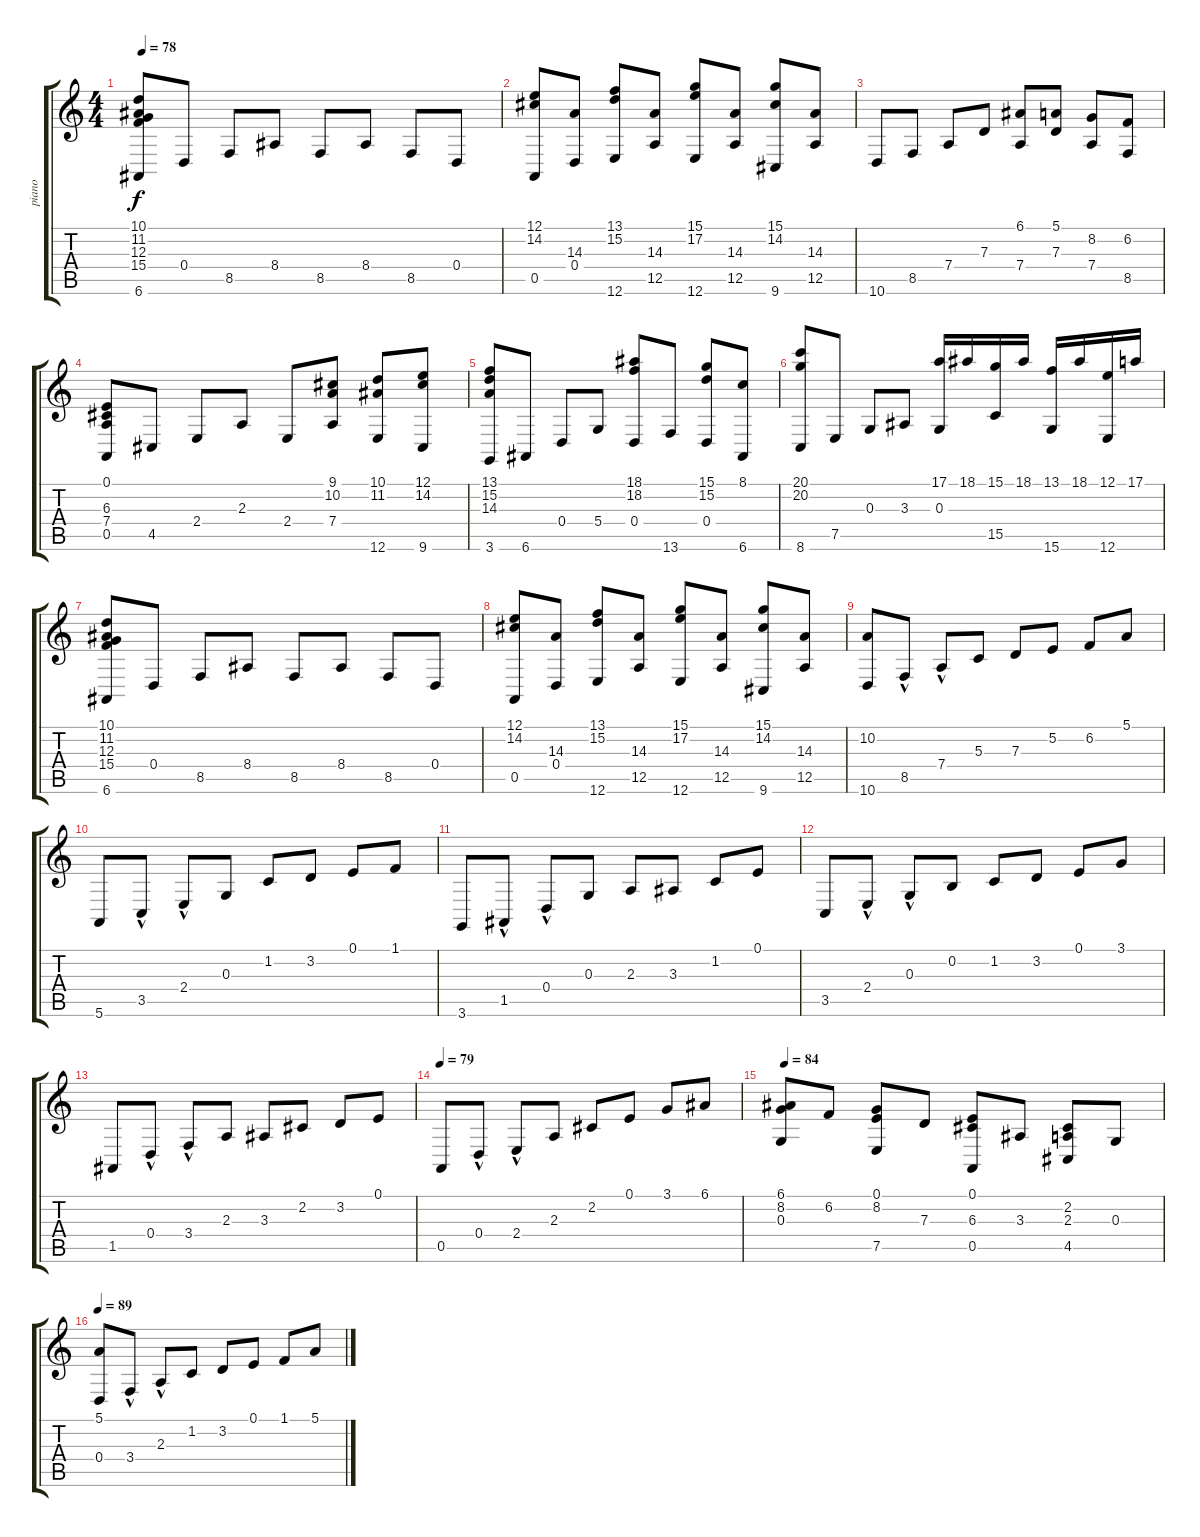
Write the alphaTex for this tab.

\track ("piano" "piano") {instrument acousticgrandpiano}
\staff {score tabs}
\tuning (E4 B3 G3 D3 A2 E2) {hide}
\ts (4 4)
\tempo 78
\clef g2
\ks c
(10.1 11.2 12.3 15.4 6.6).8{dy f} 0.4.8 8.5.8 8.4.8 8.5.8 8.4.8 8.5.8 0.4.8 |
(12.1 14.2 0.5).8 (14.3 0.4).8 (13.1 15.2 12.6).8 (14.3 12.5).8 (15.1 17.2 12.6).8 (14.3 12.5).8 (15.1 14.2 9.6).8 (14.3 12.5).8 |
10.6.8 8.5.8 7.4.8 7.3.8 (6.1 7.4).8 (5.1 7.3).8 (8.2 7.4).8 (6.2 8.5).8 |
(0.1 6.3 7.4 0.5).8 4.5.8 2.4.8 2.3.8 2.4.8 (9.1 10.2 7.4).8 (10.1 11.2 12.6).8 (12.1 14.2 9.6).8 |
(13.1 15.2 14.3 3.6).8 6.6.8 0.4.8 5.4.8 (18.1 18.2 0.4).8 13.6.8 (15.1 15.2 0.4).8 (8.1 6.6).8 |
(20.1 20.2 8.6).8 7.5.8 0.3.8 3.3.8 (17.1 0.3).16 18.1.16 (15.1 15.5).16 18.1.16 (13.1 15.6).16 18.1.16 (12.1 12.6).16 17.1.16 |
(10.1 11.2 12.3 15.4 6.6).8 0.4.8 8.5.8 8.4.8 8.5.8 8.4.8 8.5.8 0.4.8 |
(12.1 14.2 0.5).8 (14.3 0.4).8 (13.1 15.2 12.6).8 (14.3 12.5).8 (15.1 17.2 12.6).8 (14.3 12.5).8 (15.1 14.2 9.6).8 (14.3 12.5).8 |
(10.2 10.6).8 8.5{hac}.8 7.4{hac}.8 5.3.8 7.3.8 5.2.8 6.2.8 5.1.8 |
5.6.8 3.5{hac}.8 2.4{hac}.8 0.3.8 1.2.8 3.2.8 0.1.8 1.1.8 |
3.6.8 1.5{hac}.8 0.4{hac}.8 0.3.8 2.3.8 3.3.8 1.2.8 0.1.8 |
3.5.8 2.4{hac}.8 0.3{hac}.8 0.2.8 1.2.8 3.2.8 0.1.8 3.1.8 |
1.5.8 0.4{hac}.8 3.4{hac}.8 2.3.8 3.3.8 2.2.8 3.2.8 0.1.8 |
\tempo 79
0.5.8 0.4{hac}.8 2.4{hac}.8 2.3.8 2.2.8 0.1.8 3.1.8 6.1.8 |
\tempo 84
(6.1 8.2 0.3).8 6.2.8 (0.1 8.2 7.5).8 7.3.8 (0.1 6.3 0.5).8 3.3.8 (2.2 2.3 4.5).8 0.3.8 |
\tempo 89
(5.1 0.4).8 3.4{hac}.8 2.3{hac}.8 1.2.8 3.2.8 0.1.8 1.1.8 5.1.8
